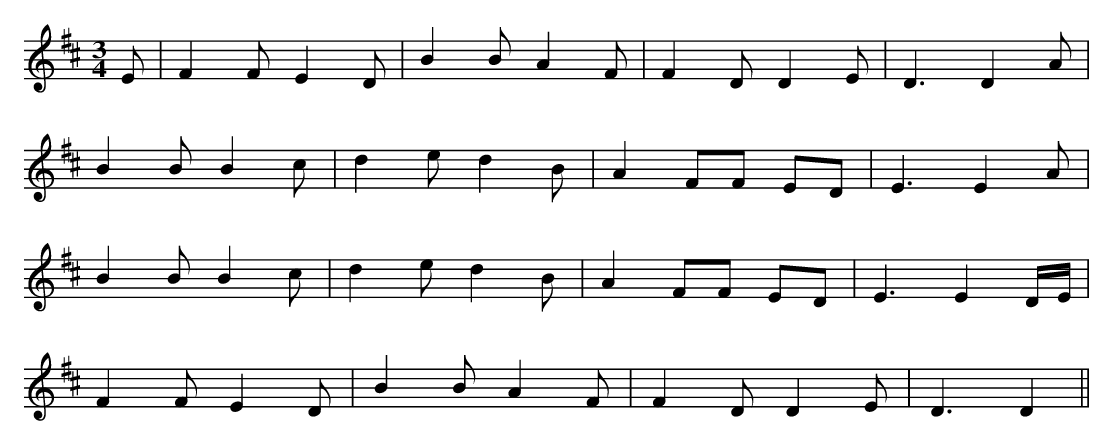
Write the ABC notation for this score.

X:1
M:3/4
K:D
 E| F2 F E2 D| B2 B A2 F| F2 D D2 E| D3D2 A|
 B2 B B2 c| d2 e d2 B| A2 FF ED| E3E2 A|
 B2 B B2 c| d2 e d2 B| A2 FF ED| E3E2 D/E/|
 F2 F E2 D| B2 B A2 F| F2 D D2 E| D3D2||
